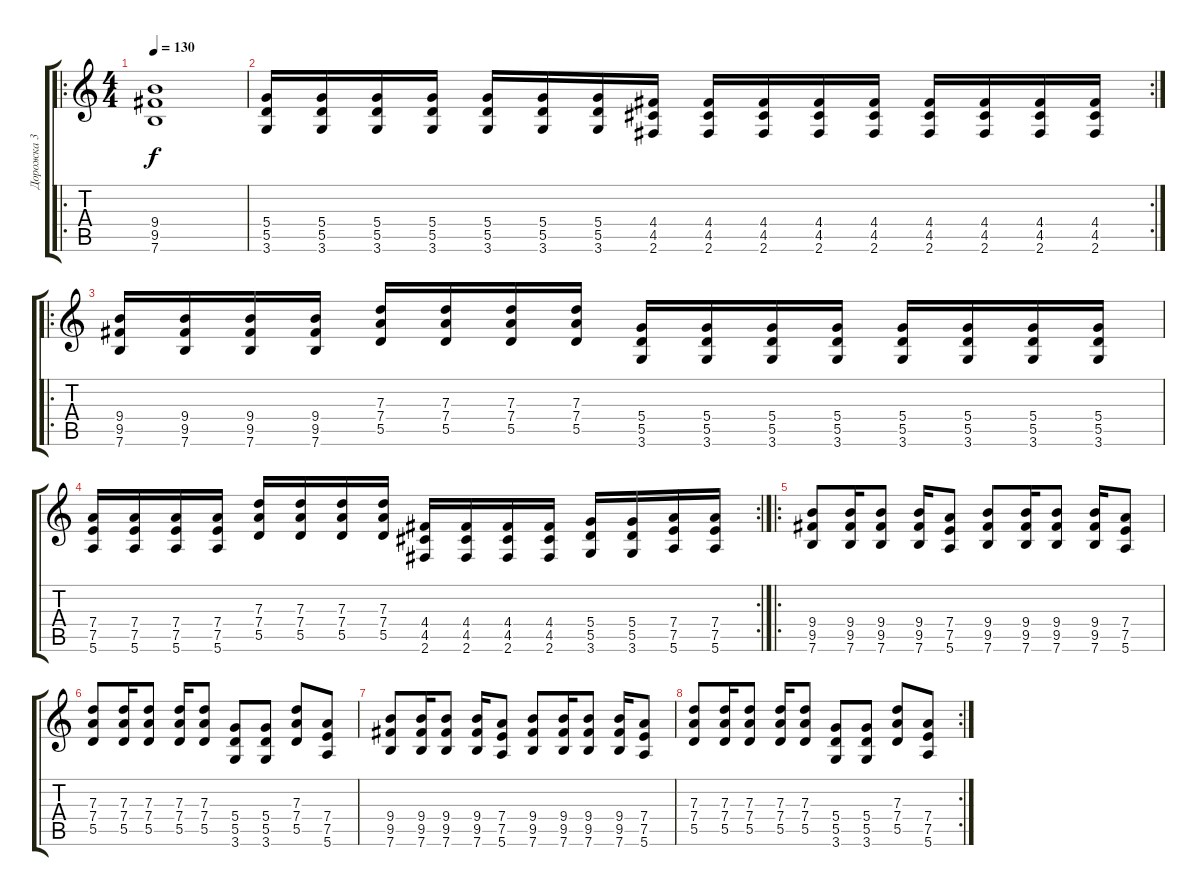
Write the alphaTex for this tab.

\track ("Дорожка 3" "Дорожка 3") {instrument overdrivenguitar}
\staff {score tabs}
\tuning (E4 B3 G3 D3 A2 E2) {hide}
\ro
\ts (4 4)
\tempo 130
\clef g2
\ks c
(9.4 9.5 7.6).1{dy f} |
\rc 2
(5.4 5.5 3.6).16 (5.4 5.5 3.6).16 (5.4 5.5 3.6).16 (5.4 5.5 3.6).16 (5.4 5.5 3.6).16 (5.4 5.5 3.6).16 (5.4 5.5 3.6).16 (4.4 4.5 2.6).16 (4.4 4.5 2.6).16 (4.4 4.5 2.6).16 (4.4 4.5 2.6).16 (4.4 4.5 2.6).16 (4.4 4.5 2.6).16 (4.4 4.5 2.6).16 (4.4 4.5 2.6).16 (4.4 4.5 2.6).16 |
\ro
(9.4 9.5 7.6).16 (9.4 9.5 7.6).16 (9.4 9.5 7.6).16 (9.4 9.5 7.6).16 (7.3 7.4 5.5).16 (7.3 7.4 5.5).16 (7.3 7.4 5.5).16 (7.3 7.4 5.5).16 (5.4 5.5 3.6).16 (5.4 5.5 3.6).16 (5.4 5.5 3.6).16 (5.4 5.5 3.6).16 (5.4 5.5 3.6).16 (5.4 5.5 3.6).16 (5.4 5.5 3.6).16 (5.4 5.5 3.6).16 |
\rc 2
(7.4 7.5 5.6).16 (7.4 7.5 5.6).16 (7.4 7.5 5.6).16 (7.4 7.5 5.6).16 (7.3 7.4 5.5).16 (7.3 7.4 5.5).16 (7.3 7.4 5.5).16 (7.3 7.4 5.5).16 (4.4 4.5 2.6).16 (4.4 4.5 2.6).16 (4.4 4.5 2.6).16 (4.4 4.5 2.6).16 (5.4 5.5 3.6).16 (5.4 5.5 3.6).16 (7.4 7.5 5.6).16 (7.4 7.5 5.6).16 |
\ro
(9.4 9.5 7.6).8 (9.4 9.5 7.6).16 (9.4 9.5 7.6).8 (9.4 9.5 7.6).16 (7.4 7.5 5.6).8 (9.4 9.5 7.6).8 (9.4 9.5 7.6).16 (9.4 9.5 7.6).8 (9.4 9.5 7.6).16 (7.4 7.5 5.6).8 |
(7.3 7.4 5.5).8 (7.3 7.4 5.5).16 (7.3 7.4 5.5).8 (7.3 7.4 5.5).16 (7.3 7.4 5.5).8 (5.4 5.5 3.6).8 (5.4 5.5 3.6).8 (7.3 7.4 5.5).8 (7.4 7.5 5.6).8 |
(9.4 9.5 7.6).8 (9.4 9.5 7.6).16 (9.4 9.5 7.6).8 (9.4 9.5 7.6).16 (7.4 7.5 5.6).8 (9.4 9.5 7.6).8 (9.4 9.5 7.6).16 (9.4 9.5 7.6).8 (9.4 9.5 7.6).16 (7.4 7.5 5.6).8 |
\rc 2
(7.3 7.4 5.5).8 (7.3 7.4 5.5).16 (7.3 7.4 5.5).8 (7.3 7.4 5.5).16 (7.3 7.4 5.5).8 (5.4 5.5 3.6).8 (5.4 5.5 3.6).8 (7.3 7.4 5.5).8 (7.4 7.5 5.6).8
